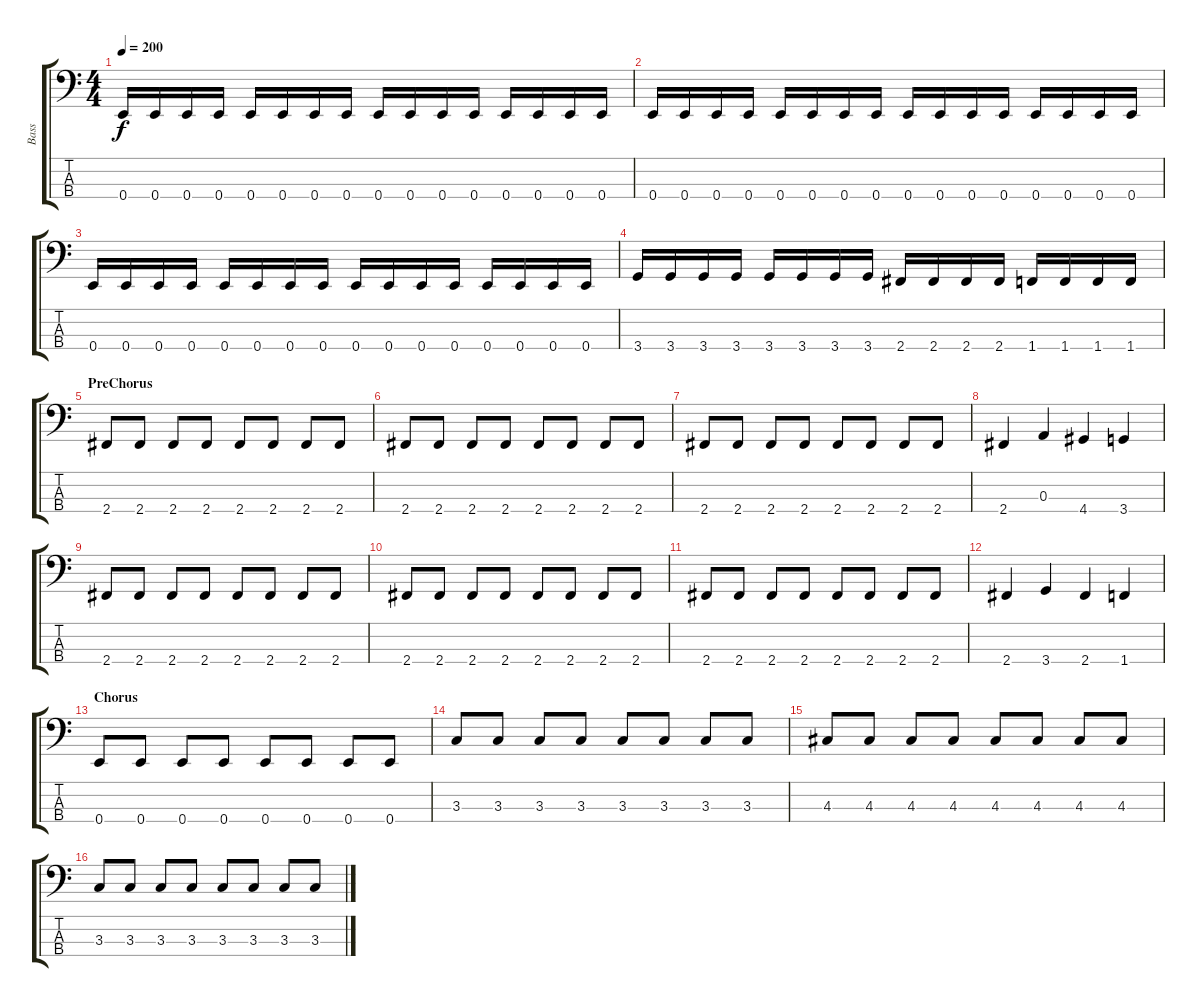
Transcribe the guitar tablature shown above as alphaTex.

\track ("Bass" "Bass") {instrument slapbass2}
\staff {score tabs}
\tuning (G2 D2 A1 E1) {hide}
\ts (4 4)
\tempo 200
\clef f4
\ks c
0.4.16{dy f} 0.4.16 0.4.16 0.4.16 0.4.16 0.4.16 0.4.16 0.4.16 0.4.16 0.4.16 0.4.16 0.4.16 0.4.16 0.4.16 0.4.16 0.4.16 |
0.4.16 0.4.16 0.4.16 0.4.16 0.4.16 0.4.16 0.4.16 0.4.16 0.4.16 0.4.16 0.4.16 0.4.16 0.4.16 0.4.16 0.4.16 0.4.16 |
0.4.16 0.4.16 0.4.16 0.4.16 0.4.16 0.4.16 0.4.16 0.4.16 0.4.16 0.4.16 0.4.16 0.4.16 0.4.16 0.4.16 0.4.16 0.4.16 |
3.4.16 3.4.16 3.4.16 3.4.16 3.4.16 3.4.16 3.4.16 3.4.16 2.4.16 2.4.16 2.4.16 2.4.16 1.4.16 1.4.16 1.4.16 1.4.16 |
\section ("" "PreChorus")
2.4.8 2.4.8 2.4.8 2.4.8 2.4.8 2.4.8 2.4.8 2.4.8 |
2.4.8 2.4.8 2.4.8 2.4.8 2.4.8 2.4.8 2.4.8 2.4.8 |
2.4.8 2.4.8 2.4.8 2.4.8 2.4.8 2.4.8 2.4.8 2.4.8 |
2.4.4 0.3.4 4.4.4 3.4.4 |
2.4.8 2.4.8 2.4.8 2.4.8 2.4.8 2.4.8 2.4.8 2.4.8 |
2.4.8 2.4.8 2.4.8 2.4.8 2.4.8 2.4.8 2.4.8 2.4.8 |
2.4.8 2.4.8 2.4.8 2.4.8 2.4.8 2.4.8 2.4.8 2.4.8 |
2.4.4 3.4.4 2.4.4 1.4.4 |
\section ("" "Chorus")
0.4.8 0.4.8 0.4.8 0.4.8 0.4.8 0.4.8 0.4.8 0.4.8 |
3.3.8 3.3.8 3.3.8 3.3.8 3.3.8 3.3.8 3.3.8 3.3.8 |
4.3.8 4.3.8 4.3.8 4.3.8 4.3.8 4.3.8 4.3.8 4.3.8 |
3.3.8 3.3.8 3.3.8 3.3.8 3.3.8 3.3.8 3.3.8 3.3.8
